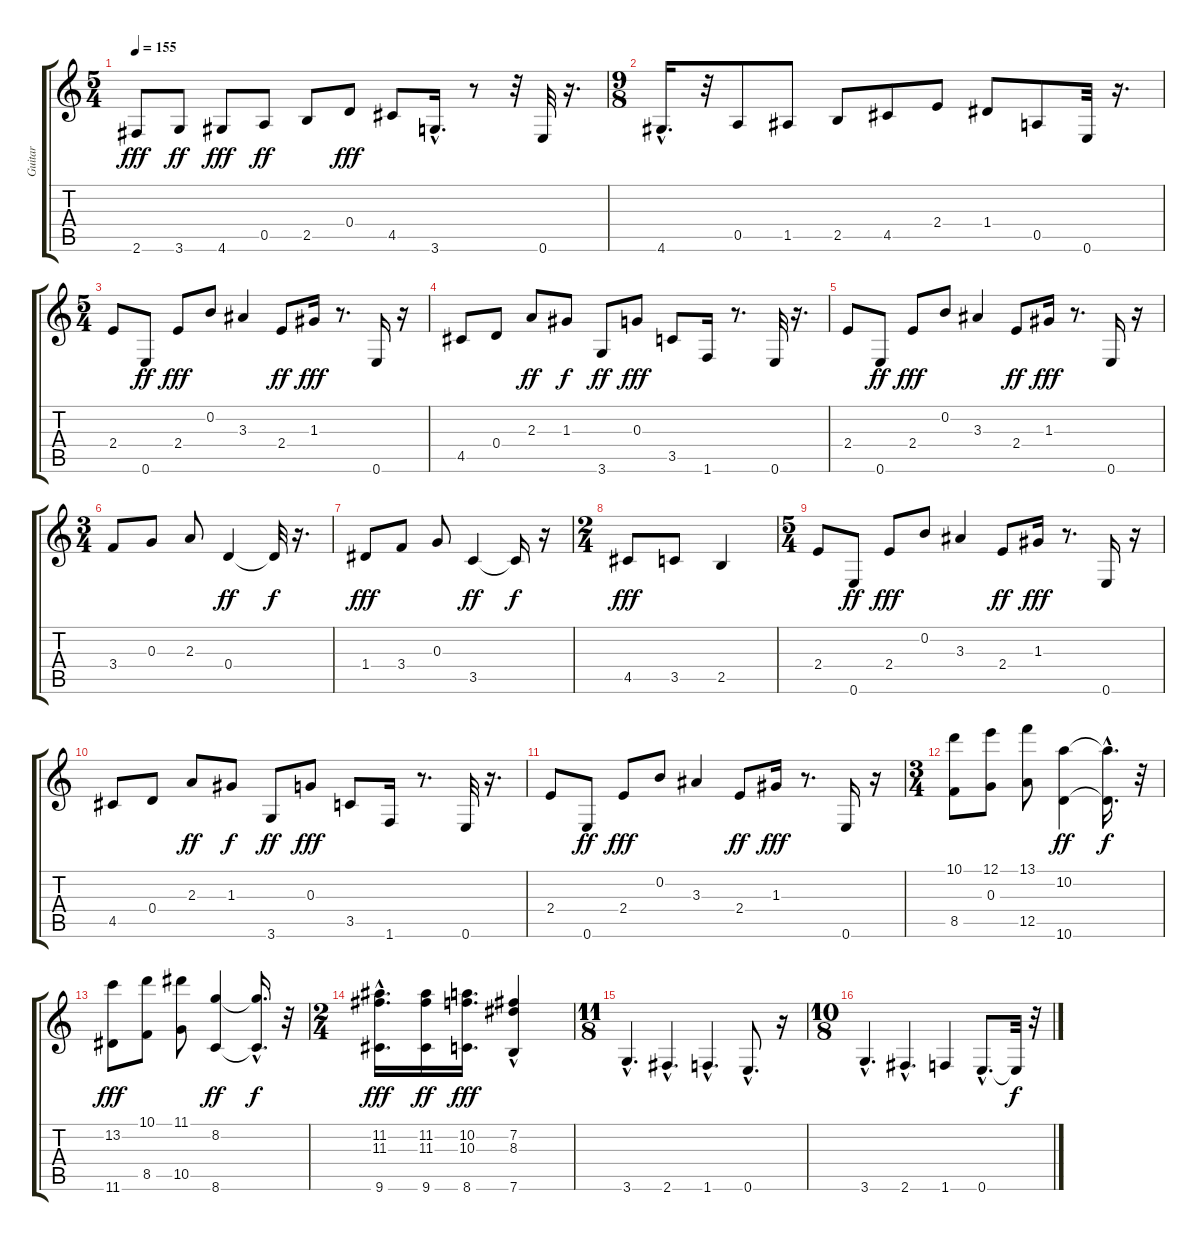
\track ("Guitar              " "Guitar    ") {instrument overdrivenguitar}
\staff {score tabs}
\tuning (E4 B3 G3 D3 A2 E2) {hide}
\ts (5 4)
\tempo 155
\clef g2
\ks c
2.6.8{dy fff} 3.6.8{dy ff} 4.6.8{dy fff} 0.5.8{dy ff} 2.5.8 0.4.8{dy fff} 4.5.8 3.6{hac}.16{d} r.8 r.32 0.6.32 r.16{d} |
\ts (9 8)
4.6{hac}.16{d} r.32 0.5.8 1.5.8 2.5.8 4.5.8 2.4.8 1.4.8 0.5.8 0.6.32 r.16{d} |
\ts (5 4)
2.4.8 0.6.8{dy ff} 2.4.8{dy fff} 0.2.8 3.3.4 2.4.8{dy ff} 1.3.16{dy fff} r.8{d} 0.6.16 r.16 |
4.5.8 0.4.8 2.3.8{dy ff} 1.3.8{dy f} 3.6.8{dy ff} 0.3.8{dy fff} 3.5.8 1.6.16 r.8{d} 0.6.32 r.16{d} |
2.4.8 0.6.8{dy ff} 2.4.8{dy fff} 0.2.8 3.3.4 2.4.8{dy ff} 1.3.16{dy fff} r.8{d} 0.6.16 r.16 |
\ts (3 4)
3.4.8 0.3.8 2.3.8 0.4.4{dy ff} 0.4{t}.32{dy f} r.16{d} |
1.4.8{dy fff} 3.4.8 0.3.8 3.5.4{dy ff} 3.5{t}.16{dy f} r.16 |
\ts (2 4)
4.5.8{dy fff} 3.5.8 2.5.4 |
\ts (5 4)
2.4.8 0.6.8{dy ff} 2.4.8{dy fff} 0.2.8 3.3.4 2.4.8{dy ff} 1.3.16{dy fff} r.8{d} 0.6.16 r.16 |
4.5.8 0.4.8 2.3.8{dy ff} 1.3.8{dy f} 3.6.8{dy ff} 0.3.8{dy fff} 3.5.8 1.6.16 r.8{d} 0.6.32 r.16{d} |
2.4.8 0.6.8{dy ff} 2.4.8{dy fff} 0.2.8 3.3.4 2.4.8{dy ff} 1.3.16{dy fff} r.8{d} 0.6.16 r.16 |
\ts (3 4)
(10.1 8.5).8 (12.1 0.3).8 (13.1 12.5).8 (10.2 10.6).4{dy ff} (10.2{hac t} 10.6{t}).16{d dy f} r.32 |
(13.2 11.6).8{dy fff} (10.1 8.5).8 (11.1 10.5).8 (8.2 8.6).4{dy ff} (8.2{hac t} 8.6{t}).16{d dy f} r.32 |
\ts (2 4)
(11.2 11.3 9.6{hac}).16{d dy fff} (11.2 11.3 9.6).16{dy ff} (10.2 10.3 8.6).16{d dy fff} (7.2{hac} 8.3{hac} 7.6).4 |
\ts (11 8)
3.6{hac}.4{d volume 11} 2.6{hac}.4{d} 1.6{hac}.4{d} 0.6{hac}.8{d} r.16 |
\ts (10 8)
3.6{hac}.4{d} 2.6{hac}.4{d} 1.6.4 0.6{hac}.8{d} 0.6{t}.32{dy f} r.32
